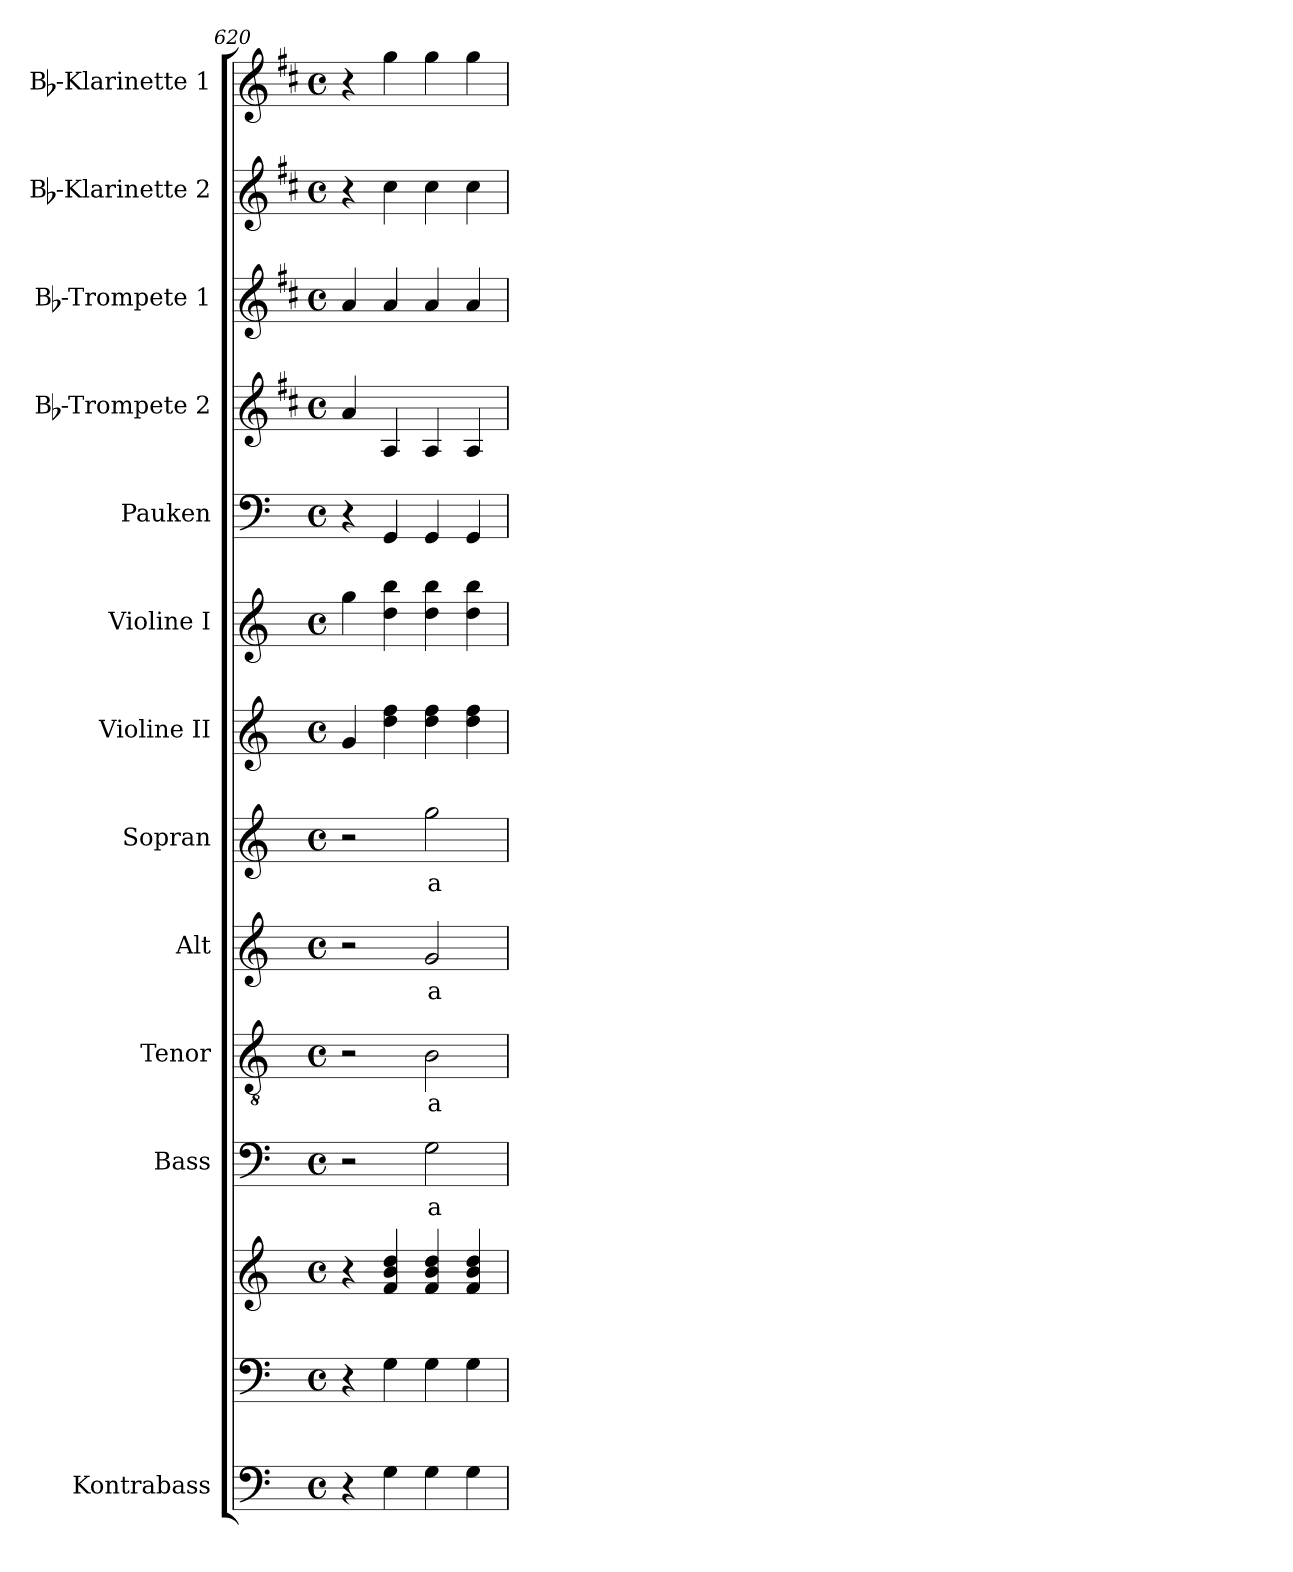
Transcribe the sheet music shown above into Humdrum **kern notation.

**kern	**kern	**kern	**kern	**text	**kern	**text	**kern	**text	**kern	**text	**kern	**kern	**kern	**kern	**kern	**kern	**kern
*part13	*part12	*part12	*part11	*part11	*part10	*part10	*part9	*part9	*part8	*part8	*part7	*part6	*part5	*part4	*part3	*part2	*part1
*staff14	*staff13	*staff12	*staff11	*staff11	*staff10	*staff10	*staff9	*staff9	*staff8	*staff8	*staff7	*staff6	*staff5	*staff4	*staff3	*staff2	*staff1
*I"Kontrabass	*	*	*I"Bass	*	*I"Tenor	*	*I"Alt	*	*I"Sopran	*	*I"Violine II	*I"Violine I	*I"Pauken	*I"Bb-Trompete 2	*I"Bb-Trompete 1	*I"Bb-Klarinette 2	*I"Bb-Klarinette 1
*I'Kb.	*	*	*I'B.	*	*I'T.	*	*I'A.	*	*I'S.	*	*I'Vl. II	*I'Vl. I	*I'Pk.	*I'Bb Trp. 2	*I'Bb Trp. 1	*I'Bb Kl. 2	*I'Bb Kl. 1
*clefF4	*clefF4	*clefG2	*clefF4	*	*clefGv2	*	*clefG2	*	*clefG2	*	*clefG2	*clefG2	*clefF4	*clefG2	*clefG2	*clefG2	*clefG2
*ITrd7c12	*	*	*	*	*	*	*	*	*	*	*	*	*	*ITrd1c2	*ITrd1c2	*ITrd1c2	*ITrd1c2
*k[]	*k[]	*k[]	*k[]	*	*k[]	*	*k[]	*	*k[]	*	*k[]	*k[]	*k[]	*k[]	*k[]	*k[]	*k[]
*C:	*C:	*C:	*C:	*	*C:	*	*C:	*	*C:	*	*C:	*C:	*C:	*C:	*C:	*C:	*C:
*M4/4	*M4/4	*M4/4	*M4/4	*	*M4/4	*	*M4/4	*	*M4/4	*	*M4/4	*M4/4	*M4/4	*M4/4	*M4/4	*M4/4	*M4/4
*met(c)	*met(c)	*met(c)	*met(c)	*	*met(c)	*	*met(c)	*	*met(c)	*	*met(c)	*met(c)	*met(c)	*met(c)	*met(c)	*met(c)	*met(c)
=620	=620	=620	=620	=620	=620	=620	=620	=620	=620	=620	=620	=620	=620	=620	=620	=620	=620
4r	4r	4r	2r	.	2r	.	2r	.	2r	.	4g/	4gg\	4r	4g/	4g/	4r	4r
4GG\	4G\	4f/ 4b/ 4dd/	.	.	.	.	.	.	.	.	4dd\ 4ff\	4dd\ 4bb\	4GG/	4G/	4g/	4b\	4ff\
!	!	!	!	!LO:LY:b	!	!LO:LY:b	!	!LO:LY:b	!	!LO:LY:b	!	!	!	!	!	!	!
4GG\	4G\	4f/ 4b/ 4dd/	2G\	a-	2B\	a-	2g/	a-	2gg\	a-	4dd\ 4ff\	4dd\ 4bb\	4GG/	4G/	4g/	4b\	4ff\
4GG\	4G\	4f/ 4b/ 4dd/	.	.	.	.	.	.	.	.	4dd\ 4ff\	4dd\ 4bb\	4GG/	4G/	4g/	4b\	4ff\
=	=	=	=	=	=	=	=	=	=	=	=	=	=	=	=	=	=
*-	*-	*-	*-	*-	*-	*-	*-	*-	*-	*-	*-	*-	*-	*-	*-	*-	*-
